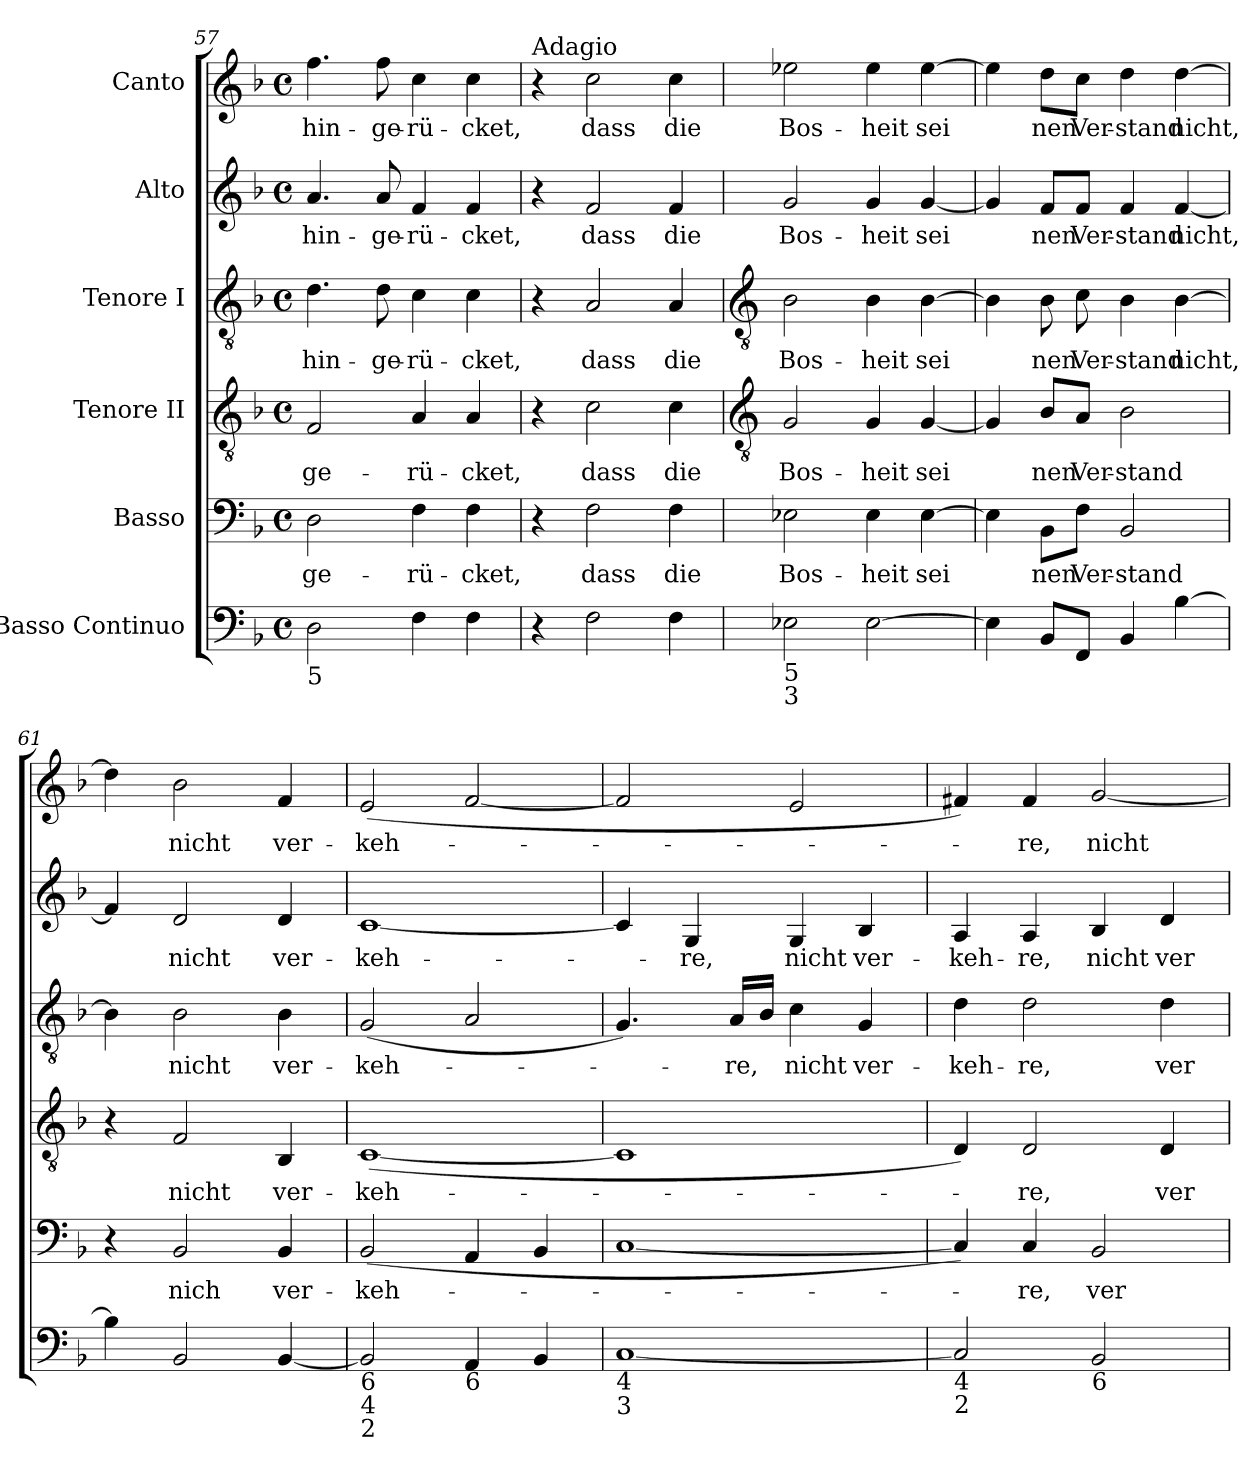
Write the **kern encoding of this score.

**kern	**kern	**text	**kern	**text	**kern	**text	**kern	**text	**kern	**text
*part6	*part5	*part5	*part4	*part4	*part3	*part3	*part2	*part2	*part1	*part1
*staff6	*staff5	*staff5	*staff4	*staff4	*staff3	*staff3	*staff2	*staff2	*staff1	*staff1
*I"Basso Continuo	*I"Basso	*	*I"Tenore II	*	*I"Tenore I	*	*I"Alto	*	*I"Canto	*
*clefF4	*clefF4	*	*clefGv2	*	*clefGv2	*	*clefG2	*	*clefG2	*
*k[b-]	*k[b-]	*	*k[b-]	*	*k[b-]	*	*k[b-]	*	*k[b-]	*
*F:	*F:	*	*F:	*	*F:	*	*F:	*	*F:	*
*M4/4	*M4/4	*	*M4/4	*	*M4/4	*	*M4/4	*	*M4/4	*
*met(c)	*met(c)	*	*met(c)	*	*met(c)	*	*met(c)	*	*met(c)	*
=57	=57	=57	=57	=57	=57	=57	=57	=57	=57	=57
!LO:TX:b:t=5	!	!	!	!	!	!	!	!	!	!
!	!	!LO:LY:b	!	!LO:LY:b	!	!LO:LY:b	!	!LO:LY:b	!	!LO:LY:b
2D	2D	-ge-	2F	-ge-	4.d	hin-	4.a	hin-	4.ff	hin-
!	!	!	!	!	!	!LO:LY:b	!	!LO:LY:b	!	!LO:LY:b
.	.	.	.	.	8d	-ge-	8a	-ge-	8ff	-ge-
!	!	!LO:LY:b	!	!LO:LY:b	!	!LO:LY:b	!	!LO:LY:b	!	!LO:LY:b
4F	4F	-rü-	4A	-rü-	4c	-rü-	4f	-rü-	4cc	-rü-
!	!	!LO:LY:b	!	!LO:LY:b	!	!LO:LY:b	!	!LO:LY:b	!	!LO:LY:b
4F	4F	-cket,	4A	-cket,	4c	-cket,	4f	-cket,	4cc	-cket,
=58	=58	=58	=58	=58	=58	=58	=58	=58	=58	=58
!	!	!	!	!	!	!	!	!	!LO:TX:a:t=Adagio	!
4r	4r	.	4r	.	4r	.	4r	.	4r	.
!	!	!LO:LY:b	!	!LO:LY:b	!	!LO:LY:b	!	!LO:LY:b	!	!LO:LY:b
2F	2F	dass	2c	dass	2A	dass	2f	dass	2cc	dass
!	!	!LO:LY:b	!	!LO:LY:b	!	!LO:LY:b	!	!LO:LY:b	!	!LO:LY:b
4F	4F	die	4c	die	4A	die	4f	die	4cc	die
!!LO:LB:g=z
=59	=59	=59	=59	=59	=59	=59	=59	=59	=59	=59
*	*	*	*clefGv2	*	*clefGv2	*	*	*	*	*
!LO:TX:b:t=5\n3	!	!	!	!	!	!	!	!	!	!
!	!	!LO:LY:b	!	!LO:LY:b	!	!LO:LY:b	!	!LO:LY:b	!	!LO:LY:b
2E-X	2E-X	Bos-	2G	Bos-	2B-	Bos-	2g	Bos-	2ee-X	Bos-
!	!	!LO:LY:b	!	!LO:LY:b	!	!LO:LY:b	!	!LO:LY:b	!	!LO:LY:b
[2E-	4E-	-heit	4G	-heit	4B-	-heit	4g	-heit	4ee-	-heit
!	!	!LO:LY:b	!	!LO:LY:b	!	!LO:LY:b	!	!LO:LY:b	!	!LO:LY:b
.	[4E-	sei	[4G	sei	[4B-	sei	[4g	sei	[4ee-	sei
=60	=60	=60	=60	=60	=60	=60	=60	=60	=60	=60
!	!	!LO:LY:b	!	!LO:LY:b	!	!LO:LY:b	!	!LO:LY:b	!	!LO:LY:b
4E-]	4E-]	-	4G]	-	4B-]	-	4g]	-	4ee-]	-
!	!	!LO:LY:b	!	!LO:LY:b	!	!LO:LY:b	!	!LO:LY:b	!	!LO:LY:b
8BB-L	8BB-\L	nen	8B-/L	nen	8B-	nen	8f/L	nen	8dd\L	nen
!	!	!LO:LY:b	!	!LO:LY:b	!	!LO:LY:b	!	!LO:LY:b	!	!LO:LY:b
8FFJ	8F\J	Ver-	8A/J	Ver-	8c	Ver-	8f/J	Ver-	8cc\J	Ver-
!	!	!LO:LY:b	!	!LO:LY:b	!	!LO:LY:b	!	!LO:LY:b	!	!LO:LY:b
4BB-	2BB-	-stand	2B-	-stand	4B-	-stand	4f	-stand	4dd	-stand
!	!	!	!	!	!	!LO:LY:b	!	!LO:LY:b	!	!LO:LY:b
[4B-	.	.	.	.	[4B-	nicht,	[4f	nicht,	[4dd	nicht,
=61	=61	=61	=61	=61	=61	=61	=61	=61	=61	=61
4B-]	4r	.	4r	.	4B-]	.	4f]	.	4dd]	.
!	!	!LO:LY:b	!	!LO:LY:b	!	!LO:LY:b	!	!LO:LY:b	!	!LO:LY:b
2BB-	2BB-	nich	2F	nicht	2B-	nicht	2d	nicht	2b-	nicht
!	!	!LO:LY:b	!	!LO:LY:b	!	!LO:LY:b	!	!LO:LY:b	!	!LO:LY:b
[4BB-	4BB-	ver-	4BB-	ver-	4B-	ver-	4d	ver-	4f	ver-
=62	=62	=62	=62	=62	=62	=62	=62	=62	=62	=62
!LO:TX:b:t=6\n4\n2	!	!	!	!	!	!	!	!	!	!
!	!	!LO:LY:b	!	!LO:LY:b	!	!LO:LY:b	!	!LO:LY:b	!	!LO:LY:b
2BB-]	(<2BB-	-keh-	(<[1C	-keh-	(<2G	-keh-	[1c	-keh-	(<2e	-keh-
!LO:TX:b:t=6	!	!	!	!	!	!	!	!	!	!
4AA	4AA	.	.	.	2A	.	.	.	[2f	.
4BB-	4BB-	.	.	.	.	.	.	.	.	.
=63	=63	=63	=63	=63	=63	=63	=63	=63	=63	=63
!LO:TX:b:t=4	!	!	!	!	!	!	!	!	!	!
!LO:TX:b:t=3	!	!	!	!	!	!	!	!	!	!
[1C	[1C	.	1C]	.	4.G)	.	4c]	.	2f]	.
!	!	!	!	!	!	!	!	!LO:LY:b	!	!
.	.	.	.	.	.	.	4G	-re,	.	.
!	!	!	!	!	!	!LO:LY:b	!	!	!	!
.	.	.	.	.	16ALL	-re,	.	.	.	.
.	.	.	.	.	16B-JJ	.	.	.	.	.
!	!	!	!	!	!	!LO:LY:b	!	!LO:LY:b	!	!
.	.	.	.	.	4c	nicht	4G	nicht	2e	.
!	!	!	!	!	!	!LO:LY:b	!	!LO:LY:b	!	!
.	.	.	.	.	4G	ver-	4B-	ver-	.	.
=64	=64	=64	=64	=64	=64	=64	=64	=64	=64	=64
!LO:TX:b:t=4\n2	!	!	!	!	!	!	!	!	!	!
!	!	!	!	!	!	!LO:LY:b	!	!LO:LY:b	!	!
2C]	4C])	.	4D)	.	4d	-keh-	4A	-keh-	4f#X)	.
!	!	!LO:LY:b	!	!LO:LY:b	!	!LO:LY:b	!	!LO:LY:b	!	!LO:LY:b
.	4C	-re,	2D	-re,	2d	-re,	4A	-re,	4f#	-re,
!LO:TX:b:t=6	!	!	!	!	!	!	!	!	!	!
!	!	!LO:LY:b	!	!	!	!	!	!LO:LY:b	!	!LO:LY:b
2BB-	2BB-	ver-	.	.	.	.	4B-	nicht	[2g	nicht
!	!	!	!	!LO:LY:b	!	!LO:LY:b	!	!LO:LY:b	!	!
.	.	.	4D	ver	4d	ver-	4d	ver-	.	.
=	=	=	=	=	=	=	=	=	=	=
*-	*-	*-	*-	*-	*-	*-	*-	*-	*-	*-
